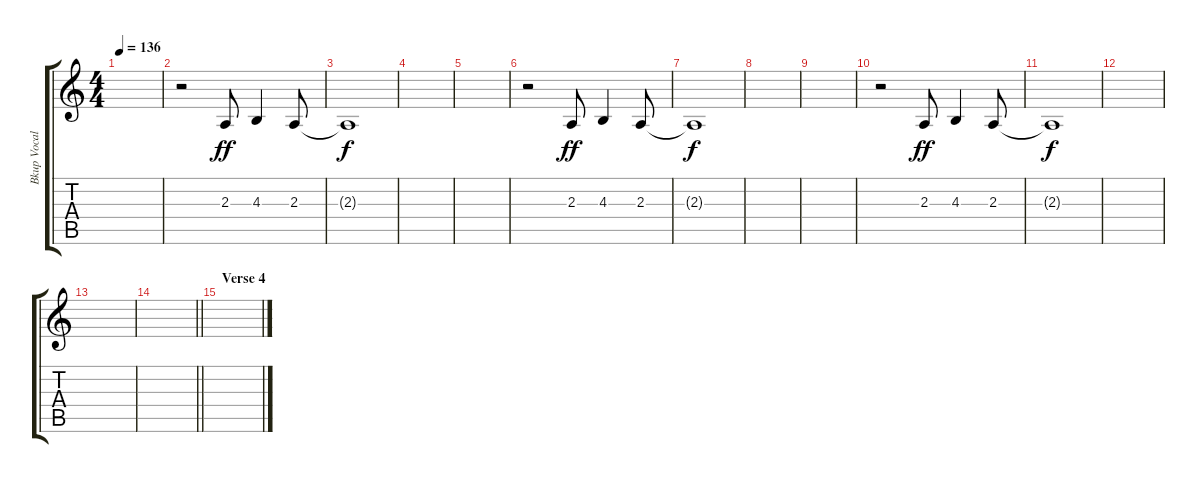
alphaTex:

\track ("Bkup Vocals" "Bkup Vocal") {instrument choiraahs}
\staff {score tabs}
\tuning (E4 B3 G3 D3 A2 E2) {hide}
\ts (4 4)
\tempo 136
\clef g2
\ks c
|
r.2 2.3.8{dy ff} 4.3.4 2.3.8 |
2.3{t}.1{dy f} |
|
|
r.2 2.3.8{dy ff} 4.3.4 2.3.8 |
2.3{t}.1{dy f} |
|
|
r.2 2.3.8{dy ff} 4.3.4 2.3.8 |
2.3{t}.1{dy f} |
|
|
\barLineRight lightlight
|
\section ("" "Verse 4")
